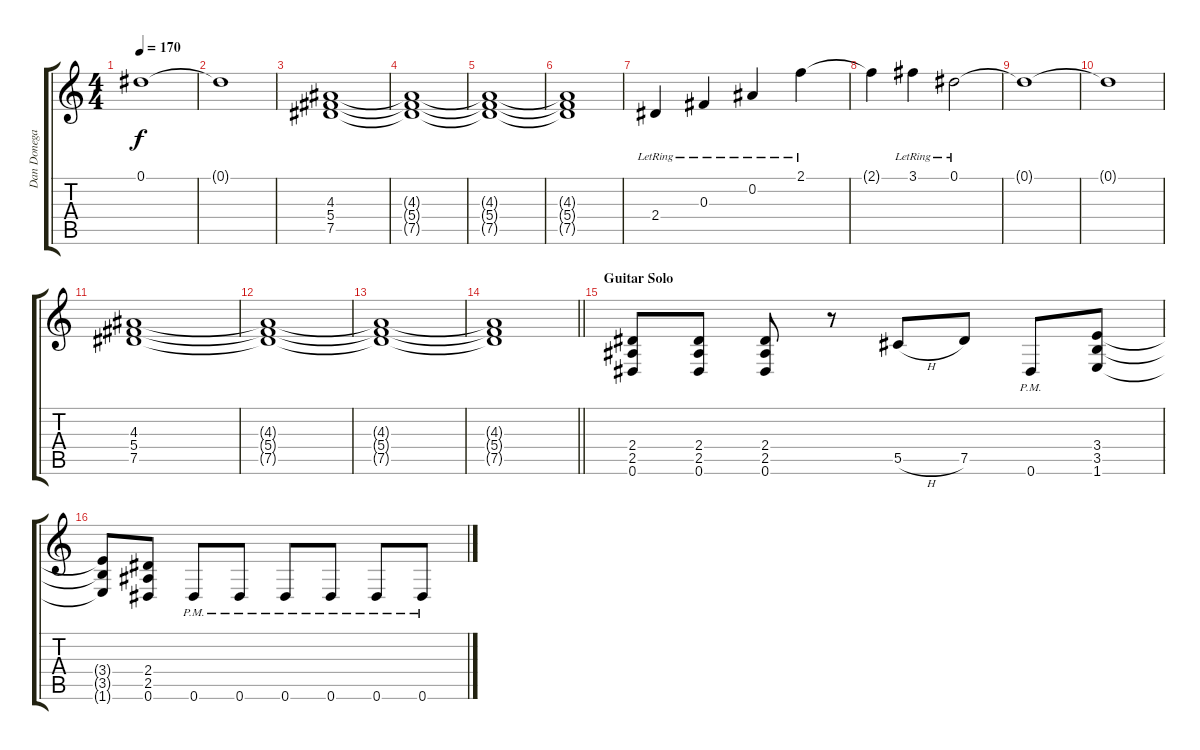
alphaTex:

\track ("Dan Donegan" "Dan Donega") {instrument overdrivenguitar}
\staff {score tabs}
\tuning (Eb4 Bb3 Gb3 Db3 Ab2 Eb2) {hide}
\ts (4 4)
\tempo 170
\clef g2
\ks c
0.1{t}.1{dy f} |
0.1{t}.1 |
(4.3 5.4 7.5).1 |
(4.3{t} 5.4{t} 7.5{t}).1 |
(4.3{t} 5.4{t} 7.5{t}).1 |
(4.3{t} 5.4{t} 7.5{t}).1 |
2.4{lr}.4{instrument overdrivenguitar} 0.3{lr}.4 0.2{lr}.4 2.1{lr}.4 |
2.1{t}.4 3.1{lr}.4 0.1{lr}.2 |
0.1{t}.1 |
0.1{t}.1 |
(4.3 5.4 7.5).1 |
(4.3{t} 5.4{t} 7.5{t}).1 |
(4.3{t} 5.4{t} 7.5{t}).1 |
\barLineRight lightlight
(4.3{t} 5.4{t} 7.5{t}).1 |
\section ("" "Guitar Solo")
(2.4 2.5 0.6).8 (2.4 2.5 0.6).8 (2.4 2.5 0.6).8 r.8 5.5{h}.8 7.5.8 0.6{pm}.8 (3.4 3.5 1.6).8 |
(3.4{t} 3.5{t} 1.6{t}).8 (2.4 2.5 0.6).8 0.6{pm}.8 0.6{pm}.8 0.6{pm}.8 0.6{pm}.8 0.6{pm}.8 0.6{pm}.8
